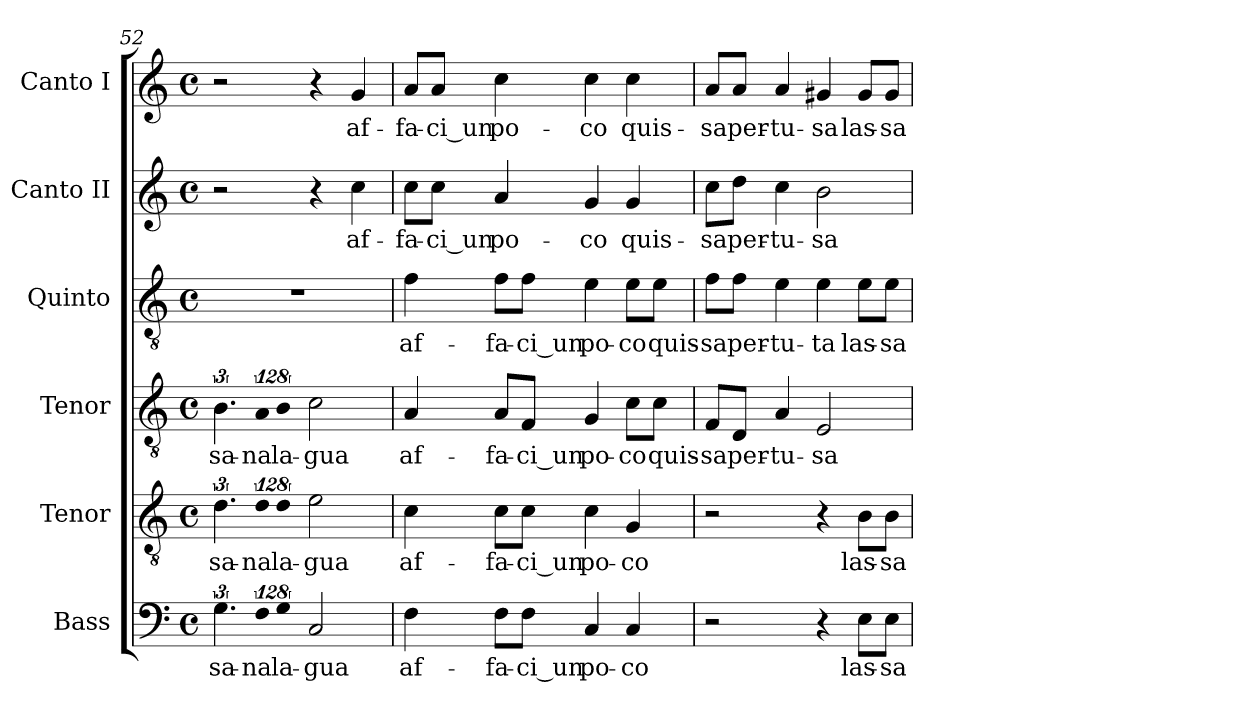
**kern	**text	**kern	**text	**kern	**text	**kern	**text	**kern	**text	**kern	**text
*part6	*part6	*part5	*part5	*part4	*part4	*part3	*part3	*part2	*part2	*part1	*part1
*staff6	*staff6	*staff5	*staff5	*staff4	*staff4	*staff3	*staff3	*staff2	*staff2	*staff1	*staff1
*I"Bass	*	*I"Tenor	*	*I"Tenor	*	*I"Quinto	*	*I"Canto II	*	*I"Canto I	*
*I'B.	*	*I'T.	*	*I'T.	*	*I'T.	*	*	*	*	*
*clefF4	*	*clefGv2	*	*clefGv2	*	*clefGv2	*	*clefG2	*	*clefG2	*
*	*	*ITrd7c12	*	*ITrd7c12	*	*ITrd7c12	*	*	*	*	*
*k[]	*	*k[]	*	*k[]	*	*k[]	*	*k[]	*	*k[]	*
*C:	*	*C:	*	*C:	*	*C:	*	*C:	*	*C:	*
*M4/4	*	*M4/4	*	*M4/4	*	*M4/4	*	*M4/4	*	*M4/4	*
*met(c)	*	*met(c)	*	*met(c)	*	*met(c)	*	*met(c)	*	*met(c)	*
=52	=52	=52	=52	=52	=52	=52	=52	=52	=52	=52	=52
!	!LO:LY:b:color=#000000	!	!	!	!	!	!	!	!	!	!
!	!	!	!LO:LY:b:color=#000000	!	!	!	!	!	!	!	!
!	!	!	!	!	!LO:LY:b:color=#000000	!	!	!	!	!	!
6.Gi\	sa-	6.Di\	sa-	6.BBi\	sa-	1r	.	2r	.	2r	.
!LO:N:vis=8	!	!	!	!	!	!	!	!	!	!	!
!	!LO:LY:b:color=#000000	!LO:N:vis=8	!	!	!	!	!	!	!	!	!
!	!	!	!LO:LY:b:color=#000000	!LO:N:vis=8	!	!	!	!	!	!	!
!	!	!	!	!	!LO:LY:b:color=#000000	!	!	!	!	!	!
1024%85Fi\	-na	1024%85Di\	-na	1024%85AAi/	-na	.	.	.	.	.	.
!LO:N:vis=4	!	!	!	!	!	!	!	!	!	!	!
!	!LO:LY:b:color=#000000	!LO:N:vis=4	!	!	!	!	!	!	!	!	!
!	!	!	!LO:LY:b:color=#000000	!LO:N:vis=4	!	!	!	!	!	!	!
!	!	!	!	!	!LO:LY:b:color=#000000	!	!	!	!	!	!
1024%171Gi\	la-	1024%171Di\	la-	1024%171BBi\	la-	.	.	.	.	.	.
!	!LO:LY:b:color=#000000	!	!	!	!	!	!	!	!	!	!
!	!	!	!LO:LY:b:color=#000000	!	!	!	!	!	!	!	!
!	!	!	!	!	!LO:LY:b:color=#000000	!	!	!	!	!	!
2Ci/	-gua	2Ei\	-gua	2Ci\	-gua	.	.	4r	.	4r	.
!	!	!	!	!	!	!	!	!	!LO:LY:b:color=#000000	!	!
!	!	!	!	!	!	!	!	!	!	!	!LO:LY:b:color=#000000
.	.	.	.	.	.	.	.	4cci\	af-	4gi/	af-
=53	=53	=53	=53	=53	=53	=53	=53	=53	=53	=53	=53
!	!LO:LY:b:color=#000000	!	!	!	!	!	!	!	!	!	!
!	!	!	!LO:LY:b:color=#000000	!	!	!	!	!	!	!	!
!	!	!	!	!	!LO:LY:b:color=#000000	!	!	!	!	!	!
!	!	!	!	!	!	!	!LO:LY:b:color=#000000	!	!	!	!
!	!	!	!	!	!	!	!	!	!LO:LY:b:color=#000000	!	!
!	!	!	!	!	!	!	!	!	!	!	!LO:LY:b:color=#000000
4Fi\	af-	4Ci\	af-	4AAi/	af-	4Fi\	af-	8cci\L	-fa-	8ai/L	-fa-
!	!	!	!	!	!	!	!	!	!LO:LY:b:color=#000000	!	!
!	!	!	!	!	!	!	!	!	!	!	!LO:LY:b:color=#000000
.	.	.	.	.	.	.	.	8cci\J	-ci_un	8ai/J	-ci_un
!	!LO:LY:b:color=#000000	!	!	!	!	!	!	!	!	!	!
!	!	!	!LO:LY:b:color=#000000	!	!	!	!	!	!	!	!
!	!	!	!	!	!LO:LY:b:color=#000000	!	!	!	!	!	!
!	!	!	!	!	!	!	!LO:LY:b:color=#000000	!	!	!	!
!	!	!	!	!	!	!	!	!	!LO:LY:b:color=#000000	!	!
!	!	!	!	!	!	!	!	!	!	!	!LO:LY:b:color=#000000
8Fi\L	-fa-	8Ci\L	-fa-	8AAi/L	-fa-	8Fi\L	-fa-	4ai/	po-	4cci\	po-
!	!LO:LY:b:color=#000000	!	!	!	!	!	!	!	!	!	!
!	!	!	!LO:LY:b:color=#000000	!	!	!	!	!	!	!	!
!	!	!	!	!	!LO:LY:b:color=#000000	!	!	!	!	!	!
!	!	!	!	!	!	!	!LO:LY:b:color=#000000	!	!	!	!
8Fi\J	-ci_un	8Ci\J	-ci_un	8FFi/J	-ci_un	8Fi\J	-ci_un	.	.	.	.
!	!LO:LY:b:color=#000000	!	!	!	!	!	!	!	!	!	!
!	!	!	!LO:LY:b:color=#000000	!	!	!	!	!	!	!	!
!	!	!	!	!	!LO:LY:b:color=#000000	!	!	!	!	!	!
!	!	!	!	!	!	!	!LO:LY:b:color=#000000	!	!	!	!
!	!	!	!	!	!	!	!	!	!LO:LY:b:color=#000000	!	!
!	!	!	!	!	!	!	!	!	!	!	!LO:LY:b:color=#000000
4Ci/	po-	4Ci\	po-	4GGi/	po-	4Ei\	po-	4gi/	-co	4cci\	-co
!	!LO:LY:b:color=#000000	!	!	!	!	!	!	!	!	!	!
!	!	!	!LO:LY:b:color=#000000	!	!	!	!	!	!	!	!
!	!	!	!	!	!LO:LY:b:color=#000000	!	!	!	!	!	!
!	!	!	!	!	!	!	!LO:LY:b:color=#000000	!	!	!	!
!	!	!	!	!	!	!	!	!	!LO:LY:b:color=#000000	!	!
!	!	!	!	!	!	!	!	!	!	!	!LO:LY:b:color=#000000
4Ci/	-co	4GGi/	-co	8Ci\L	-co	8Ei\L	-co	4gi/	quis-	4cci\	quis-
!	!	!	!	!	!LO:LY:b:color=#000000	!	!	!	!	!	!
!	!	!	!	!	!	!	!LO:LY:b:color=#000000	!	!	!	!
.	.	.	.	8Ci\J	quis-	8Ei\J	quis-	.	.	.	.
!!LO:PB:g=z
=54	=54	=54	=54	=54	=54	=54	=54	=54	=54	=54	=54
!	!	!	!	!	!LO:LY:b:color=#000000	!	!	!	!	!	!
!	!	!	!	!	!	!	!LO:LY:b:color=#000000	!	!	!	!
!	!	!	!	!	!	!	!	!	!LO:LY:b:color=#000000	!	!
!	!	!	!	!	!	!	!	!	!	!	!LO:LY:b:color=#000000
2r	.	2r	.	8FFi/L	-sa	8Fi\L	-sa	8cci\L	-sa	8ai/L	-sa
!	!	!	!	!	!LO:LY:b:color=#000000	!	!	!	!	!	!
!	!	!	!	!	!	!	!LO:LY:b:color=#000000	!	!	!	!
!	!	!	!	!	!	!	!	!	!LO:LY:b:color=#000000	!	!
!	!	!	!	!	!	!	!	!	!	!	!LO:LY:b:color=#000000
.	.	.	.	8DDi/J	per-	8Fi\J	per-	8ddi\J	per-	8ai/J	per-
!	!	!	!	!	!LO:LY:b:color=#000000	!	!	!	!	!	!
!	!	!	!	!	!	!	!LO:LY:b:color=#000000	!	!	!	!
!	!	!	!	!	!	!	!	!	!LO:LY:b:color=#000000	!	!
!	!	!	!	!	!	!	!	!	!	!	!LO:LY:b:color=#000000
.	.	.	.	4AAi/	-tu-	4Ei\	-tu-	4cci\	-tu-	4ai/	-tu-
!	!	!	!	!	!LO:LY:b:color=#000000	!	!	!	!	!	!
!	!	!	!	!	!	!	!LO:LY:b:color=#000000	!	!	!	!
!	!	!	!	!	!	!	!	!	!LO:LY:b:color=#000000	!	!
!	!	!	!	!	!	!	!	!	!	!	!LO:LY:b:color=#000000
4r	.	4r	.	2EEi/	-sa	4Ei\	-ta	2bi\	-sa	4g#Xi/	-sa
!	!LO:LY:b:color=#000000	!	!	!	!	!	!	!	!	!	!
!	!	!	!LO:LY:b:color=#000000	!	!	!	!	!	!	!	!
!	!	!	!	!	!	!	!LO:LY:b:color=#000000	!	!	!	!
!	!	!	!	!	!	!	!	!	!	!	!LO:LY:b:color=#000000
8Ei\L	las-	8BBi\L	las-	.	.	8Ei\L	las-	.	.	8g#i/L	las-
!	!LO:LY:b:color=#000000	!	!	!	!	!	!	!	!	!	!
!	!	!	!LO:LY:b:color=#000000	!	!	!	!	!	!	!	!
!	!	!	!	!	!	!	!LO:LY:b:color=#000000	!	!	!	!
!	!	!	!	!	!	!	!	!	!	!	!LO:LY:b:color=#000000
8Ei\J	-sa-	8BBi\J	-sa	.	.	8Ei\J	-sa	.	.	8g#i/J	-sa
=	=	=	=	=	=	=	=	=	=	=	=
*-	*-	*-	*-	*-	*-	*-	*-	*-	*-	*-	*-
